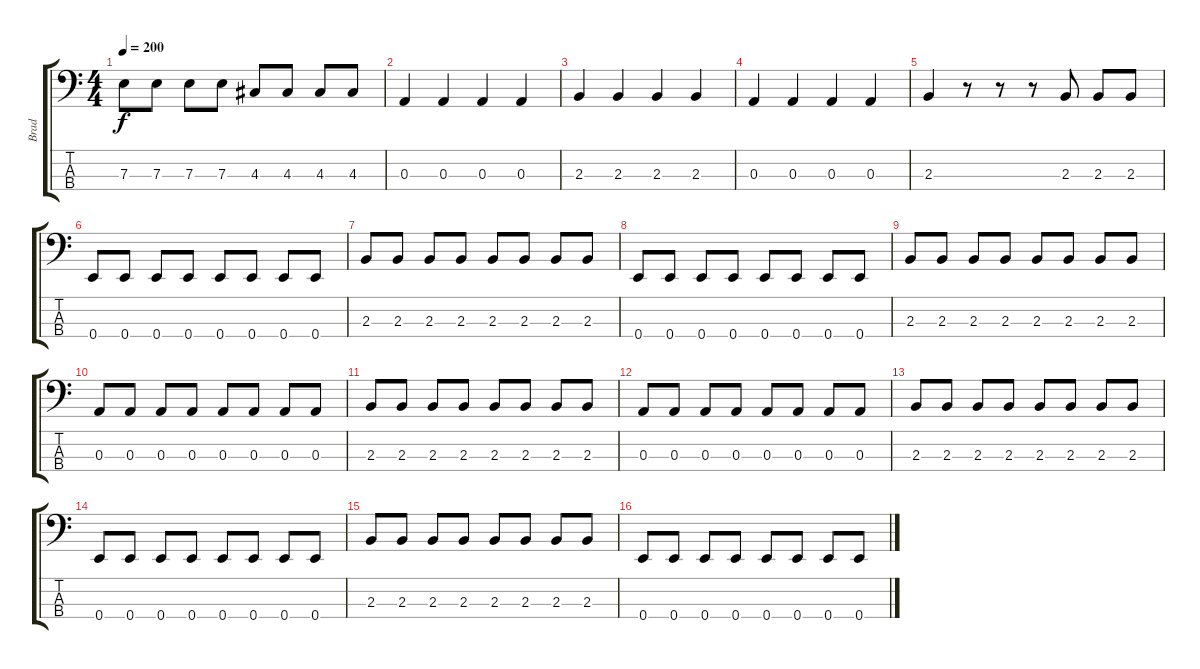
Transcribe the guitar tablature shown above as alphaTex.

\track ("Brad" "Brad") {instrument electricbasspick}
\staff {score tabs}
\tuning (G2 D2 A1 E1) {hide}
\ts (4 4)
\tempo 200
\clef f4
\ks c
7.3.8{dy f} 7.3.8 7.3.8 7.3.8 4.3.8 4.3.8 4.3.8 4.3.8 |
0.3.4 0.3.4 0.3.4 0.3.4 |
2.3.4 2.3.4 2.3.4 2.3.4 |
0.3.4 0.3.4 0.3.4 0.3.4 |
2.3.4 r.8 r.8 r.8 2.3.8 2.3.8 2.3.8 |
0.4.8 0.4.8 0.4.8 0.4.8 0.4.8 0.4.8 0.4.8 0.4.8 |
2.3.8 2.3.8 2.3.8 2.3.8 2.3.8 2.3.8 2.3.8 2.3.8 |
0.4.8 0.4.8 0.4.8 0.4.8 0.4.8 0.4.8 0.4.8 0.4.8 |
2.3.8 2.3.8 2.3.8 2.3.8 2.3.8 2.3.8 2.3.8 2.3.8 |
0.3.8 0.3.8 0.3.8 0.3.8 0.3.8 0.3.8 0.3.8 0.3.8 |
2.3.8 2.3.8 2.3.8 2.3.8 2.3.8 2.3.8 2.3.8 2.3.8 |
0.3.8 0.3.8 0.3.8 0.3.8 0.3.8 0.3.8 0.3.8 0.3.8 |
2.3.8 2.3.8 2.3.8 2.3.8 2.3.8 2.3.8 2.3.8 2.3.8 |
0.4.8 0.4.8 0.4.8 0.4.8 0.4.8 0.4.8 0.4.8 0.4.8 |
2.3.8 2.3.8 2.3.8 2.3.8 2.3.8 2.3.8 2.3.8 2.3.8 |
0.4.8 0.4.8 0.4.8 0.4.8 0.4.8 0.4.8 0.4.8 0.4.8
